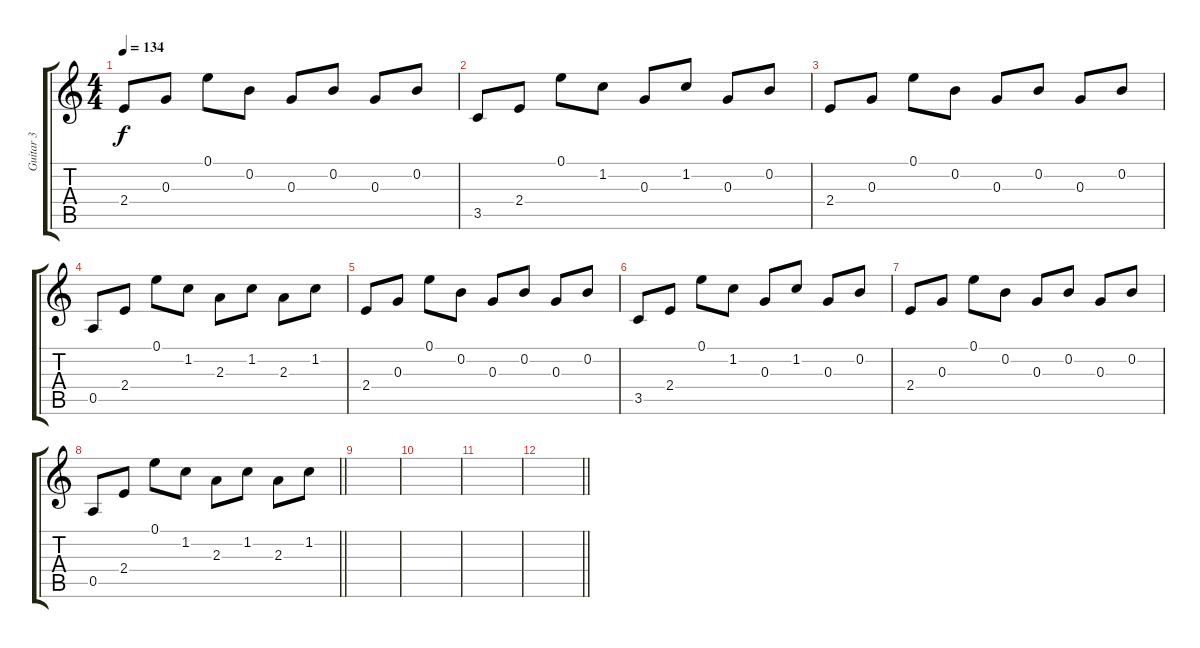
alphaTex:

\track ("Guitar 3" "Guitar 3") {instrument acousticguitarnylon}
\staff {score tabs}
\tuning (E4 B3 G3 D3 A2 E2) {hide}
\ts (4 4)
\tempo 134
\clef g2
\ks c
2.4.8{dy f} 0.3.8 0.1.8 0.2.8 0.3.8 0.2.8 0.3.8 0.2.8 |
3.5.8 2.4.8 0.1.8 1.2.8 0.3.8 1.2.8 0.3.8 0.2.8 |
2.4.8 0.3.8 0.1.8 0.2.8 0.3.8 0.2.8 0.3.8 0.2.8 |
0.5.8 2.4.8 0.1.8 1.2.8 2.3.8 1.2.8 2.3.8 1.2.8 |
2.4.8 0.3.8 0.1.8 0.2.8 0.3.8 0.2.8 0.3.8 0.2.8 |
3.5.8 2.4.8 0.1.8 1.2.8 0.3.8 1.2.8 0.3.8 0.2.8 |
2.4.8 0.3.8 0.1.8 0.2.8 0.3.8 0.2.8 0.3.8 0.2.8 |
\barLineRight lightlight
0.5.8 2.4.8 0.1.8 1.2.8 2.3.8 1.2.8 2.3.8 1.2.8 |
|
|
|
\barLineRight lightlight
